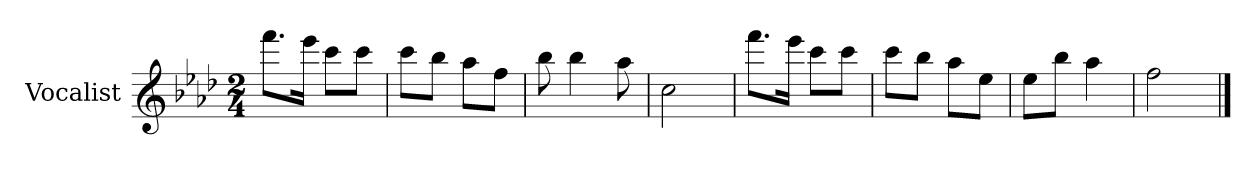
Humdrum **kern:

**kern
*part1
*staff1
*I"Vocalist
*k[b-e-a-d-]
*A-:
*M2/4
=
8.fffL
16eee-Jk
8cccL
8cccJ
=1
8cccL
8bb-J
8aa-L
8ffJ
=2
8bb-
4bb-
8aa-
=3
2cc
=4
8.fffL
16eee-Jk
8cccL
8cccJ
=5
8cccL
8bb-J
8aa-L
8ee-J
=6
8ee-L
8bb-J
4aa-
=7
2ff
==
*-
